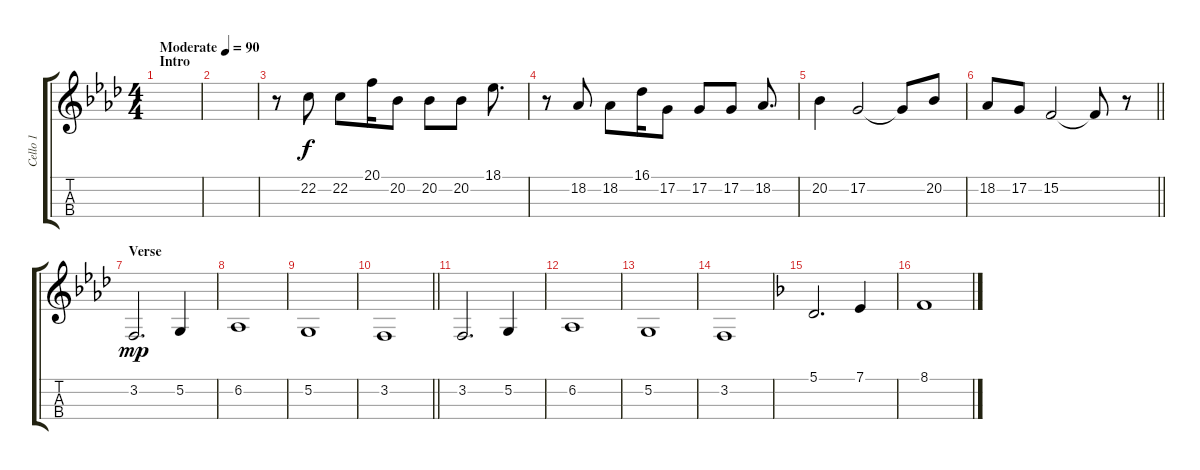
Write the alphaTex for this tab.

\track ("Cello 1" "Cello 1") {instrument cello}
\staff {score tabs}
\tuning (A3 D3 G2 C2) {hide}
\ts (4 4)
\section ("" "Intro")
\tempo (90 "Moderate")
\clef g2
\ks fminor
|
|
r.8 22.2.8 22.2.8 20.1.16 20.2.8 20.2.8 20.2.8 18.1.8{d} |
r.8 18.2.8 18.2.8 16.1.16 17.2.8 17.2.8 17.2.8 18.2.8{d} |
20.2.4 17.2.2 17.2{t}.8 20.2.8 |
\barLineRight lightlight
18.2.8 17.2.8 15.2.2 15.2{t}.8 r.8 |
\section ("" "Verse")
3.2.2{d dy mp} 5.2.4 |
6.2.1 |
5.2.1 |
\barLineRight lightlight
3.2.1 |
3.2.2{d} 5.2.4 |
6.2.1 |
5.2.1 |
3.2.1 |
\ks dminor
5.1.2{d} 7.1.4 |
8.1.1
